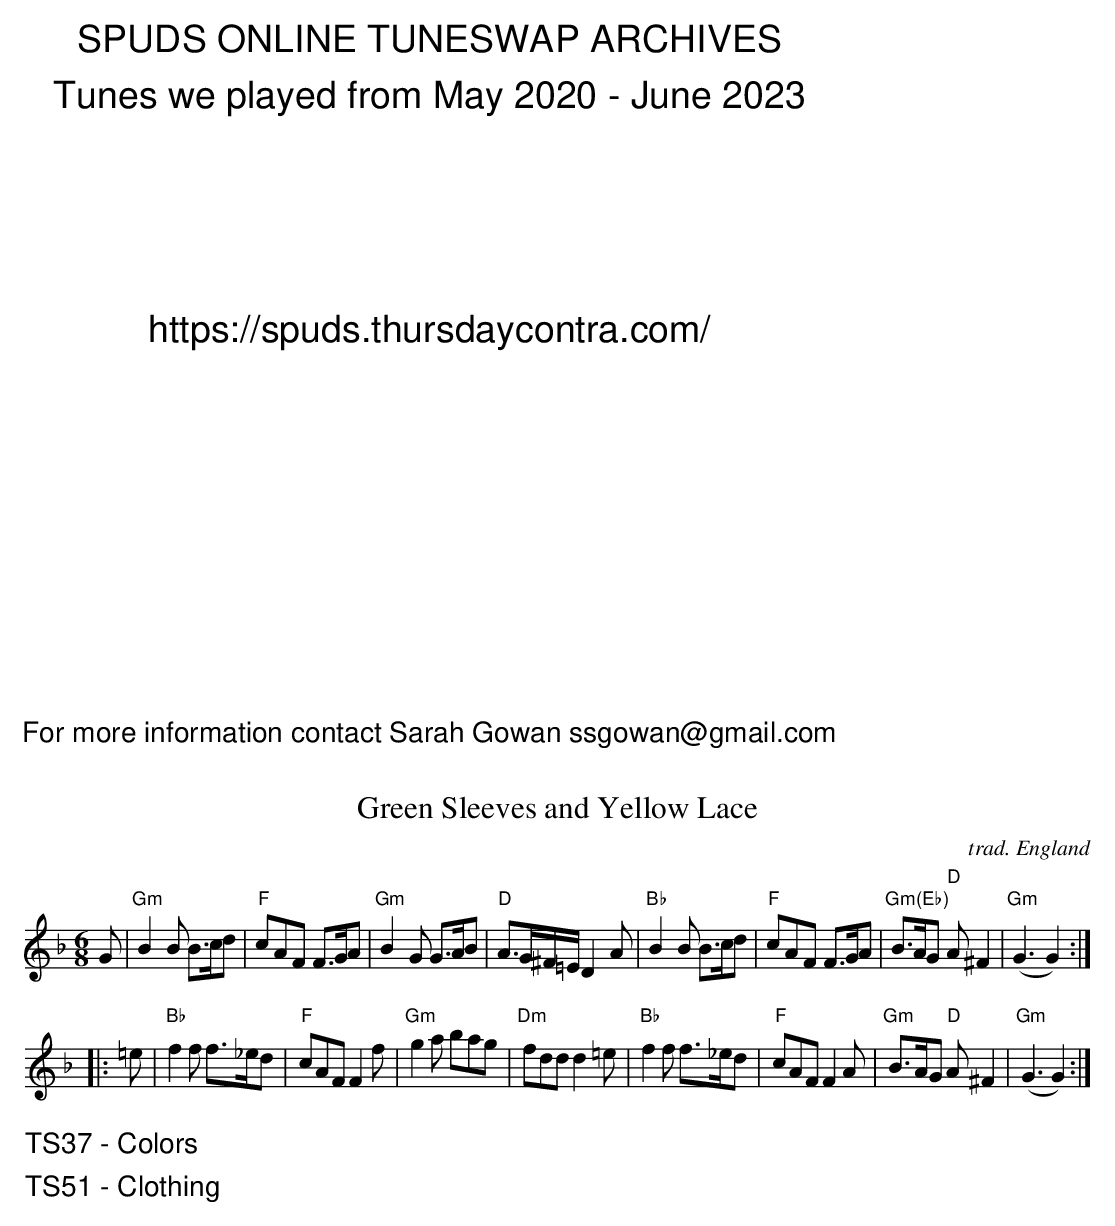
X:1
T: Green Sleeves and Yellow Lace
C: trad. England
M: 6/8
L: 1/8
K: GDor
  G \
| "Gm"B2B B>cd | "F"cAF F>GA | "Gm"B2G G>AB | "D"A3/2G/2^F/2=E/2 D2A |\
  "Bb"B2B B>cd | "F"cAF F>GA | "Gm(Eb)"B>AG "D"A^F2 | "Gm"(G3 G2) :|
|: =e \
| "Bb"f2f f>_ed | "F"cAF F2f | "Gm"g2a bag | "Dm"fdd d2=e |\
  "Bb"f2f f>_ed | "F"cAF F2A | "Gm"B>AG "D"A^F2 | "Gm"(G3 G2) :|
